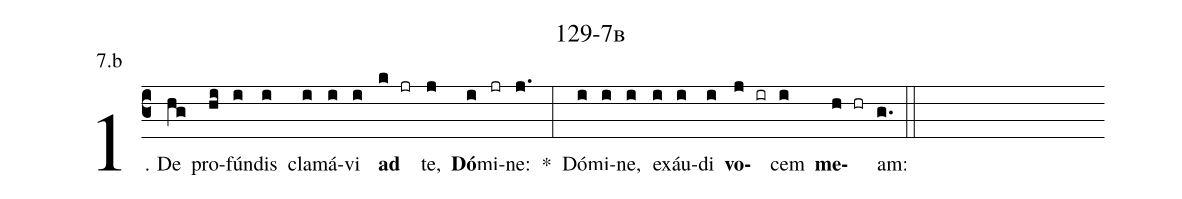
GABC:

name: 129-7b;
annotation: 7.b;
%%
(c3)1. De(hg) pro(hi)fún(i)dis(i) cla(i)má(i)vi(i) <b>ad</b>(k jr) te,(j) <b>Dó</b>(i)mi(jr)ne:(j.) *(:) Dó(i)mi(i)ne,(i) ex(i)áu(i)di(i) <b>vo</b>(j ir)cem(i) <b>me</b>(h hr)am:(g.) (::)
